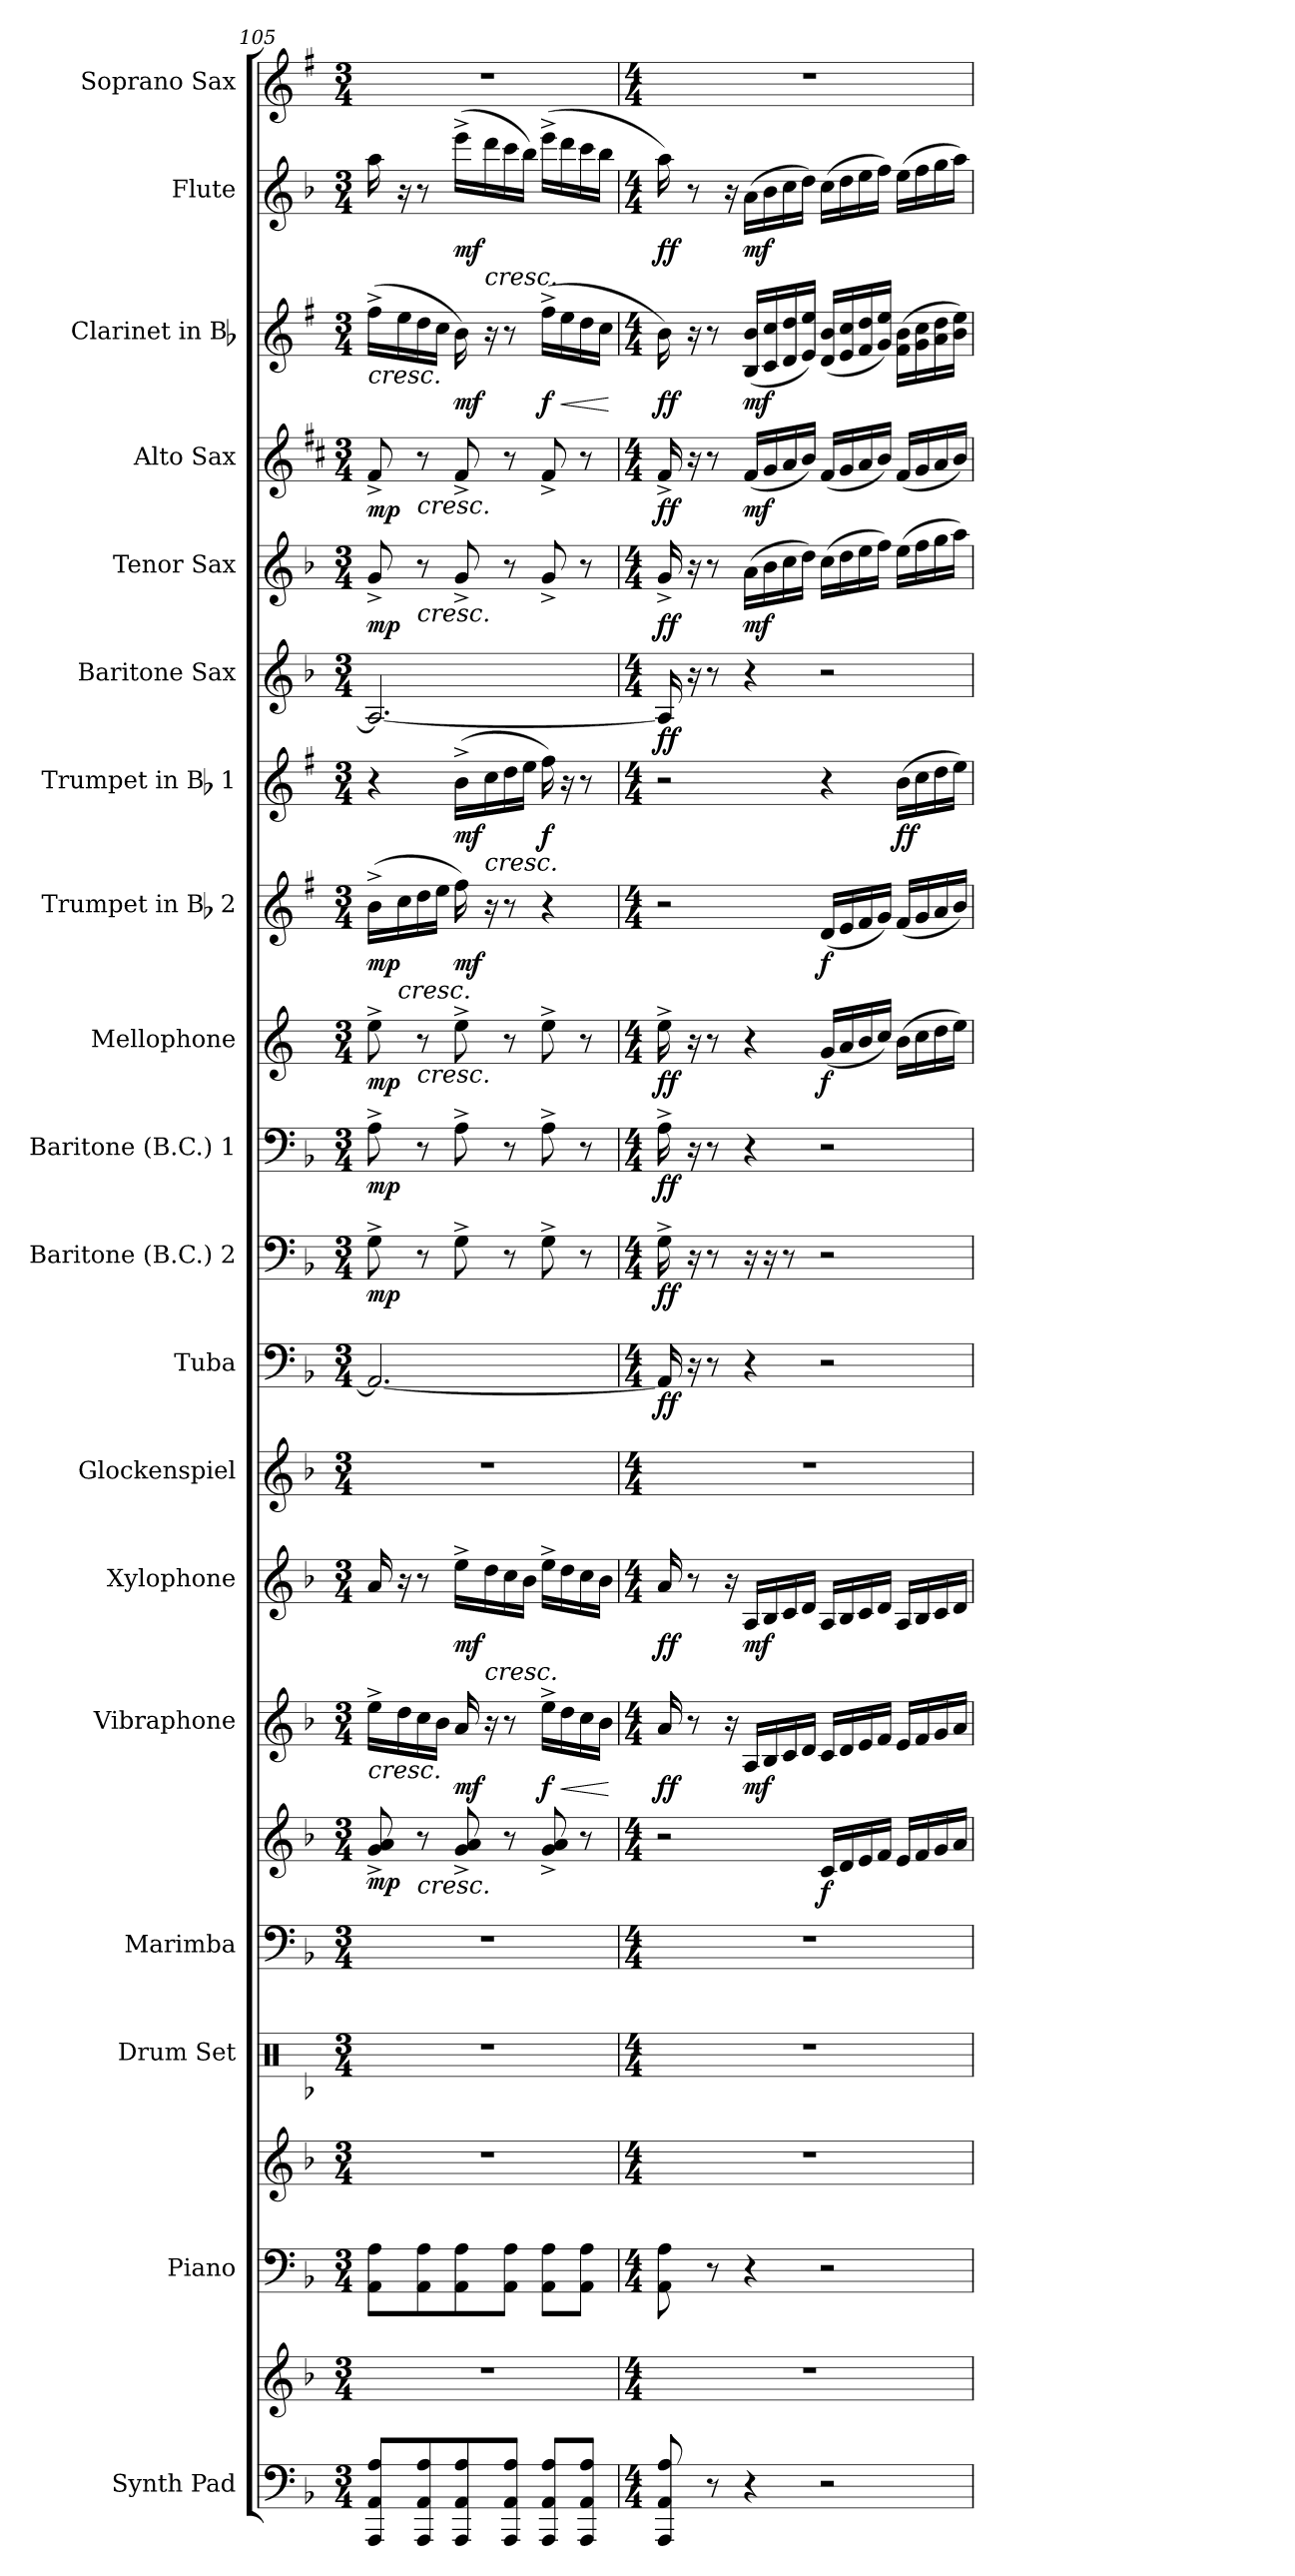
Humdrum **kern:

**kern	**kern	**kern	**kern	**kern	**kern	**kern	**dynam	**kern	**dynam	**kern	**dynam	**kern	**kern	**dynam	**kern	**dynam	**kern	**dynam	**kern	**dynam	**kern	**dynam	**kern	**dynam	**kern	**dynam	**kern	**dynam	**kern	**dynam	**kern	**dynam	**kern	**dynam	**kern
*part19	*part19	*part18	*part18	*part17	*part16	*part16	*part16	*part15	*part15	*part14	*part14	*part13	*part12	*part12	*part11	*part11	*part10	*part10	*part9	*part9	*part8	*part8	*part7	*part7	*part6	*part6	*part5	*part5	*part4	*part4	*part3	*part3	*part2	*part2	*part1
*staff22	*staff21	*staff20	*staff19	*staff18	*staff17	*staff16	*staff16/17	*staff15	*staff15	*staff14	*staff14	*staff13	*staff12	*staff12	*staff11	*staff11	*staff10	*staff10	*staff9	*staff9	*staff8	*staff8	*staff7	*staff7	*staff6	*staff6	*staff5	*staff5	*staff4	*staff4	*staff3	*staff3	*staff2	*staff2	*staff1
*I"Synth Pad	*	*I"Piano	*	*I"Drum Set	*I"Marimba	*	*	*I"Vibraphone	*	*I"Xylophone	*	*I"Glockenspiel	*I"Tuba	*	*I"Baritone (B.C.) 2	*	*I"Baritone (B.C.) 1	*	*I"Mellophone	*	*I"Trumpet in Bb 2	*	*I"Trumpet in Bb 1	*	*I"Baritone Sax	*	*I"Tenor Sax	*	*I"Alto Sax	*	*I"Clarinet in Bb	*	*I"Flute	*	*I"Soprano Sax
*I'Pad	*	*I'Pno.	*	*I'D. S.	*I'Mrb.	*	*	*I'Vib.	*	*I'Xyl.	*	*I'Glk.	*I'Tuba	*	*I'Bar. 2	*	*I'Bar. 1	*	*I'Mello.	*	*	*	*	*	*I'B. Sx.	*	*I'T. Sx.	*	*I'A. Sx.	*	*	*	*I'Fl.	*	*I'S. Sx.
*clefF4	*clefG2	*clefF4	*clefG2	*clefX	*clefF4	*clefG2	*	*clefG2	*	*clefG2	*	*clefG2	*clefF4	*	*clefF4	*	*clefF4	*	*clefG2	*	*clefG2	*	*clefG2	*	*clefG2	*	*clefG2	*	*clefG2	*	*clefG2	*	*clefG2	*	*clefG2
*	*	*	*	*	*	*	*	*	*	*ITrd-7c-12	*	*ITrd-14c-24	*	*	*	*	*	*	*ITrd4c7	*	*ITrd1c2	*	*ITrd1c2	*	*ITrd12c21	*	*ITrd8c14	*	*ITrd5c9	*	*ITrd1c2	*	*	*	*ITrd1c2
*k[b-]	*k[b-]	*k[b-]	*k[b-]	*k[b-]	*k[b-]	*k[b-]	*	*k[b-]	*	*k[b-]	*	*k[b-]	*k[b-]	*	*k[b-]	*	*k[b-]	*	*k[b-]	*	*k[b-]	*	*k[b-]	*	*k[b-]	*	*k[b-]	*	*k[b-]	*	*k[b-]	*	*k[b-]	*	*k[b-]
*F:	*F:	*F:	*F:	*F:	*F:	*F:	*	*F:	*	*F:	*	*F:	*F:	*	*F:	*	*F:	*	*F:	*	*F:	*	*F:	*	*F:	*	*F:	*	*F:	*	*F:	*	*F:	*	*F:
*M3/4	*M3/4	*M3/4	*M3/4	*M3/4	*M3/4	*M3/4	*	*M3/4	*	*M3/4	*	*M3/4	*M3/4	*	*M3/4	*	*M3/4	*	*M3/4	*	*M3/4	*	*M3/4	*	*M3/4	*	*M3/4	*	*M3/4	*	*M3/4	*	*M3/4	*	*M3/4
=105	=105	=105	=105	=105	=105	=105	=105	=105	=105	=105	=105	=105	=105	=105	=105	=105	=105	=105	=105	=105	=105	=105	=105	=105	=105	=105	=105	=105	=105	=105	=105	=105	=105	=105	=105
!	!	!	!	!	!	!	!LO:DY:b	!	!LO:HP:b	!	!	!	!	!	!	!LO:DY:b	!	!LO:DY:b	!	!LO:DY:b	!	!LO:DY:b	!	!	!	!	!	!LO:DY:b	!	!LO:DY:b	!	!LO:HP:b	!	!	!
8AAA/ 8AA/ 8A/L	2.r	8AA\ 8A\L	2.r	2.r	2.r	8g/^ 8a/^	mp	16ee^\LL	<	16aa/	.	2.r	2.AA/_	.	8G^\	mp	8A^\	mp	8a^\	mp	(>16a^\LL	mp	4r	.	2.AA/_	.	8G^/	mp	8A^/	mp	(>16ee^\LL	<	16aa\	.	2.r
!	!	!	!	!	!	!	!	!	!	!	!	!	!	!	!	!	!	!	!	!	!	!LO:HP:b	!	!	!	!	!	!	!	!	!	!	!	!	!
.	.	.	.	.	.	.	.	16dd\	.	16r	.	.	.	.	.	.	.	.	.	.	16b-\	<	.	.	.	.	.	.	.	.	16dd\	.	16r	.	.
!	!	!	!	!	!	!	!LO:HP:b	!	!	!	!	!	!	!	!	!	!	!	!	!LO:HP:b	!	!	!	!	!	!	!	!LO:HP:b	!	!LO:HP:b	!	!	!	!	!
8AAA/ 8AA/ 8A/	.	8AA\ 8A\	.	.	.	8r	<	16cc\	.	8r	.	.	.	.	8r	.	8r	.	8r	<	16cc\	.	.	.	.	.	8r	<	8r	<	16cc\	.	8r	.	.
.	.	.	.	.	.	.	.	16b-\JJ	.	.	.	.	.	.	.	.	.	.	.	.	16dd\JJ	.	.	.	.	.	.	.	.	.	16b-\JJ	.	.	.	.
!	!	!	!	!	!	!	!	!	!LO:DY:b	!	!LO:DY:b	!	!	!	!	!	!	!	!	!	!	!LO:DY:b	!	!LO:DY:b	!	!	!	!	!	!	!	!LO:DY:b	!	!LO:DY:b	!
8AAA/ 8AA/ 8A/	.	8AA\ 8A\	.	.	.	8g/^ 8a/^	.	16a/	mf	16eee^\LL	mf	.	.	.	8G^\	.	8A^\	.	8a^\	.	16ee\)	mf	(>16a^\LL	mf	.	.	8G^/	.	8A^/	.	16a\)	mf	(>16eee^\LL	mf	.
!	!	!	!	!	!	!	!	!	!	!	!LO:HP:b	!	!	!	!	!	!	!	!	!	!	!	!	!LO:HP:b	!	!	!	!	!	!	!	!	!	!LO:HP:b	!
.	.	.	.	.	.	.	.	16r	.	16ddd\	<	.	.	.	.	.	.	.	.	.	16r	.	16b-\	<	.	.	.	.	.	.	16r	.	16ddd\	<	.
8AAA/ 8AA/ 8A/J	.	8AA\ 8A\J	.	.	.	8r	.	8r	.	16ccc\	.	.	.	.	8r	.	8r	.	8r	.	8r	.	16cc\	.	.	.	8r	.	8r	.	8r	.	16ccc\	.	.
.	.	.	.	.	.	.	.	.	.	16bb-\JJ	.	.	.	.	.	.	.	.	.	.	.	.	16dd\JJ	.	.	.	.	.	.	.	.	.	16bb-\JJ)	.	.
!	!	!	!	!	!	!	!	!	!LO:DY:b	!	!	!	!	!	!	!	!	!	!	!	!	!	!	!LO:DY:b	!	!	!	!	!	!	!	!LO:DY:b	!	!	!
8AAA/ 8AA/ 8A/L	.	8AA\ 8A\L	.	.	.	8g/^ 8a/^	.	16ee^\LL	f	16eee^\LL	.	.	.	.	8G^\	.	8A^\	.	8a^\	.	4r	.	16ee\)	f	.	.	8G^/	.	8A^/	.	(>16ee^\LL	f	(>16eee^\LL	.	.
!	!	!	!	!	!	!	!	!	!LO:HP:b	!	!	!	!	!	!	!	!	!	!	!	!	!	!	!	!	!	!	!	!	!	!	!LO:HP:b	!	!	!
.	.	.	.	.	.	.	.	16dd\	<	16ddd\	.	.	.	.	.	.	.	.	.	.	.	.	16r	.	.	.	.	.	.	.	16dd\	<	16ddd\	.	.
8AAA/ 8AA/ 8A/J	.	8AA\ 8A\J	.	.	.	8r	.	16cc\	.	16ccc\	.	.	.	.	8r	.	8r	.	8r	.	.	.	8r	.	.	.	8r	.	8r	.	16cc\	.	16ccc\	.	.
.	.	.	.	.	.	.	.	16b-\JJ	.	16bb-\JJ	.	.	.	.	.	.	.	.	.	.	.	.	.	.	.	.	.	.	.	.	16b-\JJ	.	16bb-\JJ	.	.
.	.	.	.	.	.	.	.	.	[	.	.	.	.	.	.	.	.	.	.	.	.	.	.	.	.	.	.	.	.	.	.	[	.	.	.
=106	=106	=106	=106	=106	=106	=106	=106	=106	=106	=106	=106	=106	=106	=106	=106	=106	=106	=106	=106	=106	=106	=106	=106	=106	=106	=106	=106	=106	=106	=106	=106	=106	=106	=106	=106
*M4/4	*M4/4	*M4/4	*M4/4	*M4/4	*M4/4	*M4/4	*	*M4/4	*	*M4/4	*	*M4/4	*M4/4	*	*M4/4	*	*M4/4	*	*M4/4	*	*M4/4	*	*M4/4	*	*M4/4	*	*M4/4	*	*M4/4	*	*M4/4	*	*M4/4	*	*M4/4
!	!	!	!	!	!	!	!	!	!LO:DY:b	!	!LO:DY:b	!	!	!LO:DY:b	!	!LO:DY:b	!	!LO:DY:b	!	!LO:DY:b	!	!	!	!	!	!LO:DY:b	!	!LO:DY:b	!	!LO:DY:b	!	!LO:DY:b	!	!LO:DY:b	!
8AAA/ 8AA/ 8A/	1r	8AA\ 8A\	1r	1r	1r	2r	.	16a/	ff	16aa/	ff	1r	16AA/]	ff	16G^\	ff	16A^\	ff	16a^\	ff	2r	.	2r	.	16AA/]	ff	16G^/	ff	16A^/	ff	16a\)	ff	16aa\)	ff	1r
.	.	.	.	.	.	.	.	8r	.	8r	.	.	16r	.	16r	.	16r	.	16r	.	.	.	.	.	16r	.	16r	.	16r	.	16r	.	8r	.	.
8r	.	8r	.	.	.	.	.	.	.	.	.	.	8r	.	8r	.	8r	.	8r	.	.	.	.	.	8r	.	8r	.	8r	.	8r	.	.	.	.
.	.	.	.	.	.	.	.	16r	.	16r	.	.	.	.	.	.	.	.	.	.	.	.	.	.	.	.	.	.	.	.	.	.	16r	.	.
!	!	!	!	!	!	!	!	!	!LO:DY:b	!	!LO:DY:b	!	!	!	!	!	!	!	!	!	!	!	!	!	!	!	!	!LO:DY:b	!	!LO:DY:b	!	!LO:DY:b	!	!LO:DY:b	!
4r	.	4r	.	.	.	.	.	16A/LL	mf	16a/LL	mf	.	4r	.	16r	.	4r	.	4r	.	.	.	.	.	4r	.	(>16A\LL	mf	(16A/LL	mf	(16A/ 16a/LL	mf	(>16a\LL	mf	.
.	.	.	.	.	.	.	.	16B-/	.	16b-/	.	.	.	.	16r	.	.	.	.	.	.	.	.	.	.	.	16B-\	.	16B-/	.	16B-/ 16b-/	.	16b-\	.	.
.	.	.	.	.	.	.	.	16c/	.	16cc/	.	.	.	.	8r	.	.	.	.	.	.	.	.	.	.	.	16c\	.	16c/	.	16c/ 16cc/	.	16cc\	.	.
.	.	.	.	.	.	.	.	16d/JJ	.	16dd/JJ	.	.	.	.	.	.	.	.	.	.	.	.	.	.	.	.	16d\JJ)	.	16d/JJ)	.	16d/ 16dd/JJ)	.	16dd\JJ)	.	.
!	!	!	!	!	!	!	!LO:DY:b	!	!	!	!	!	!	!	!	!	!	!	!	!LO:DY:b	!	!LO:DY:b	!	!	!	!	!	!	!	!	!	!	!	!	!
2r	.	2r	.	.	.	16c/LL	f	16c/LL	.	16a/LL	.	.	2r	.	2r	.	2r	.	(16c/LL	f	(16c/LL	f	4r	.	2r	.	(>16c\LL	.	(16A/LL	.	(16c/ 16a/LL	.	(>16cc\LL	.	.
.	.	.	.	.	.	16d/	.	16d/	.	16b-/	.	.	.	.	.	.	.	.	16d/	.	16d/	.	.	.	.	.	16d\	.	16B-/	.	16d/ 16b-/	.	16dd\	.	.
.	.	.	.	.	.	16e/	.	16e/	.	16cc/	.	.	.	.	.	.	.	.	16e/	.	16e/	.	.	.	.	.	16e\	.	16c/	.	16e/ 16cc/	.	16ee\	.	.
.	.	.	.	.	.	16f/JJ	.	16f/JJ	.	16dd/JJ	.	.	.	.	.	.	.	.	16f/JJ)	.	16f/JJ)	.	.	.	.	.	16f\JJ)	.	16d/JJ)	.	16f/ 16dd/JJ)	.	16ff\JJ)	.	.
!	!	!	!	!	!	!	!	!	!	!	!	!	!	!	!	!	!	!	!	!	!	!	!	!LO:DY:b	!	!	!	!	!	!	!	!	!	!	!
.	.	.	.	.	.	16e/LL	.	16e/LL	.	16a/LL	.	.	.	.	.	.	.	.	(>16e\LL	.	(16e/LL	.	(>16a\LL	ff	.	.	(>16e\LL	.	(16A/LL	.	(>16e\ 16a\LL	.	(>16ee\LL	.	.
.	.	.	.	.	.	16f/	.	16f/	.	16b-/	.	.	.	.	.	.	.	.	16f\	.	16f/	.	16b-\	.	.	.	16f\	.	16B-/	.	16f\ 16b-\	.	16ff\	.	.
.	.	.	.	.	.	16g/	.	16g/	.	16cc/	.	.	.	.	.	.	.	.	16g\	.	16g/	.	16cc\	.	.	.	16g\	.	16c/	.	16g\ 16cc\	.	16gg\	.	.
.	.	.	.	.	.	16a/JJ	.	16a/JJ	.	16dd/JJ	.	.	.	.	.	.	.	.	16a\JJ)	.	16a/JJ)	.	16dd\JJ)	.	.	.	16a\JJ)	.	16d/JJ)	.	16a\ 16dd\JJ)	.	16aa\JJ)	.	.
.	.	.	.	.	.	.	[	.	[	.	[	.	.	.	.	.	.	.	.	[	.	[	.	[	.	.	.	[	.	[	.	[	.	[	.
=	=	=	=	=	=	=	=	=	=	=	=	=	=	=	=	=	=	=	=	=	=	=	=	=	=	=	=	=	=	=	=	=	=	=	=
*-	*-	*-	*-	*-	*-	*-	*-	*-	*-	*-	*-	*-	*-	*-	*-	*-	*-	*-	*-	*-	*-	*-	*-	*-	*-	*-	*-	*-	*-	*-	*-	*-	*-	*-	*-
